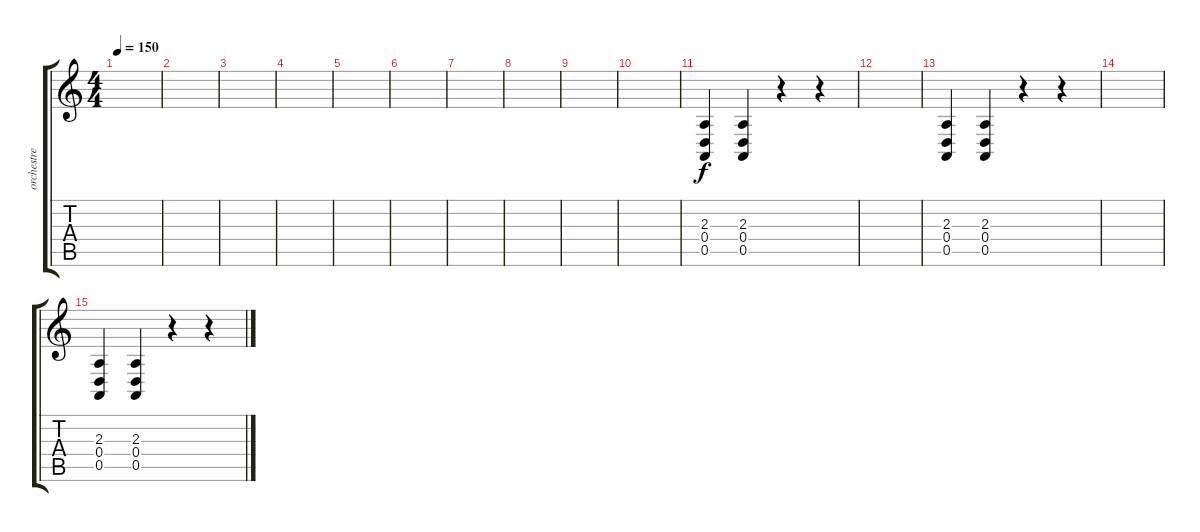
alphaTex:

\track ("orchestre" "orchestre") {instrument orchestrahit}
\staff {score tabs}
\tuning (E4 B3 G3 D3 A2 E2) {hide}
\ts (4 4)
\tempo 150
\clef g2
\ks c
|
|
|
|
|
|
|
|
|
|
(2.3 0.4 0.5).4 (2.3 0.4 0.5).4 r.4 r.4 |
|
(2.3 0.4 0.5).4 (2.3 0.4 0.5).4 r.4 r.4 |
|
(2.3 0.4 0.5).4 (2.3 0.4 0.5).4 r.4 r.4
